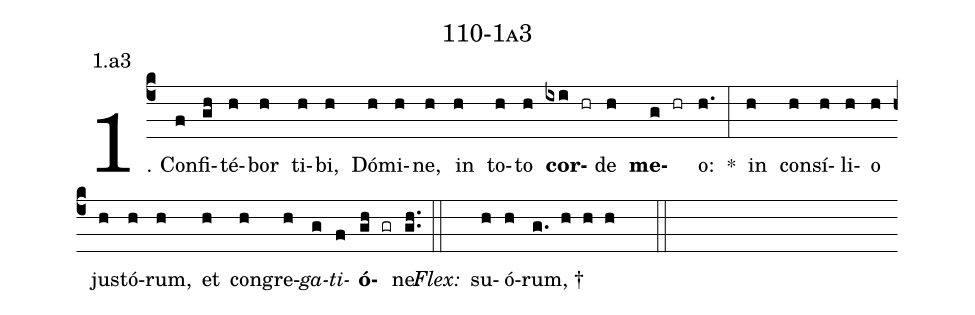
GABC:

name: 110-1a3;
annotation: 1.a3;
%%
(c4)1. Con(f)fi(gh)té(h)bor(h) ti(h)bi,(h) Dó(h)mi(h)ne,(h) in(h) to(h)to(h) <b>cor</b>(ixi hr)de(h) <b>me</b>(g hr)o:(h.) *(:) in(h) con(h)sí(h)li(h)o(h) jus(h)tó(h)rum,(h) et(h) con(h)gre(h)<i>ga</i>(g)<i>ti</i>(f)<b>ó</b>(gh gr)ne.(gh..) (::)
<i>Flex:</i>()  su(h)ó(h)rum, †(g. h h h  ::)
